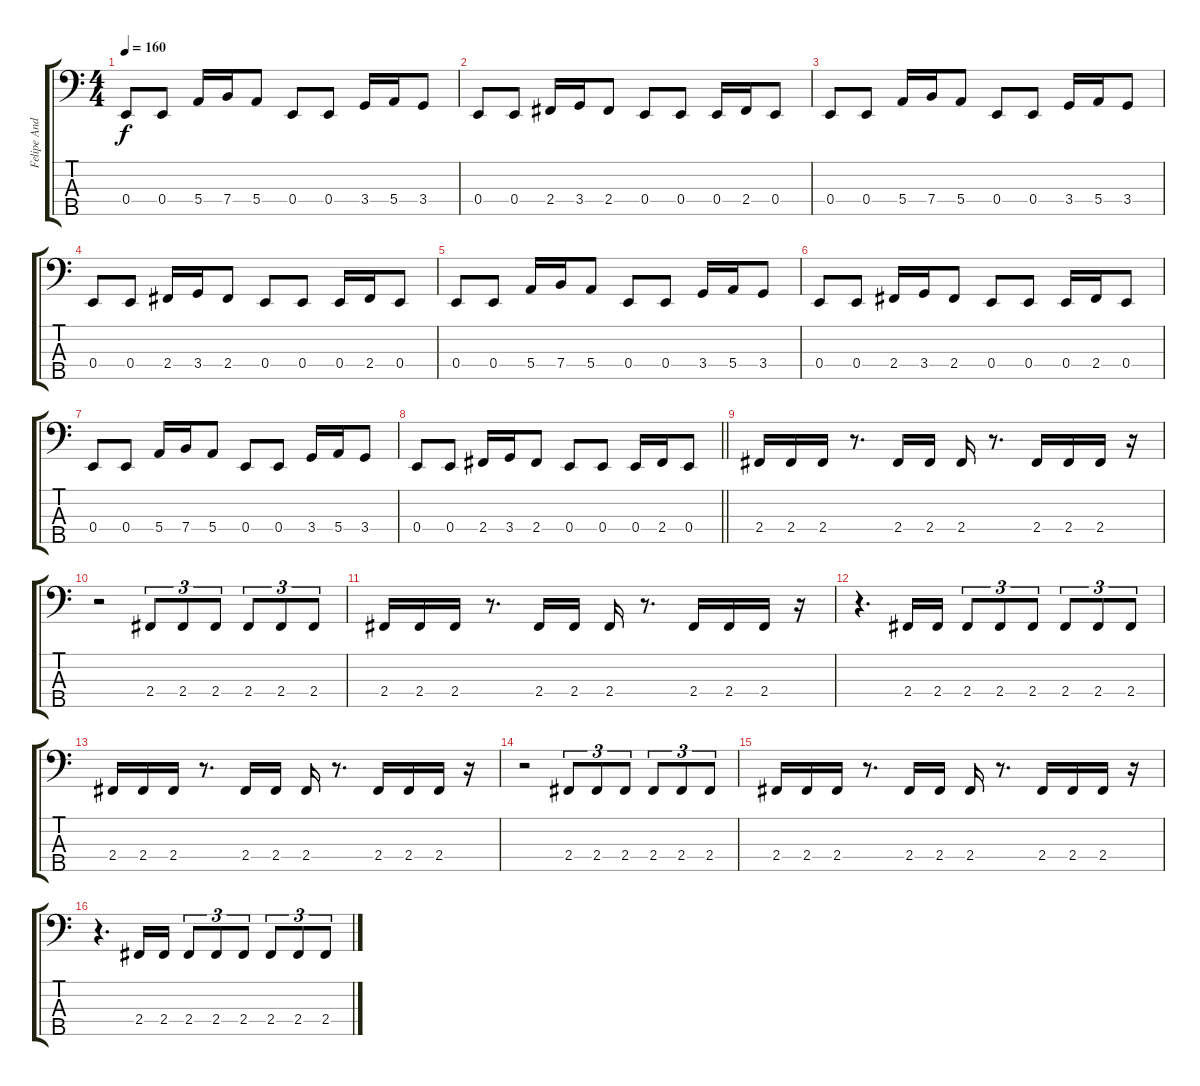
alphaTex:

\track ("Felipe Andreoli" "Felipe And") {instrument fretlessbass}
\staff {score tabs}
\tuning (G2 D2 A1 E1 B0) {hide}
\ts (4 4)
\tempo 160
\clef f4
\ks c
0.4.8{dy f} 0.4.8 5.4.16 7.4.16 5.4.8 0.4.8 0.4.8 3.4.16 5.4.16 3.4.8 |
0.4.8 0.4.8 2.4.16 3.4.16 2.4.8 0.4.8 0.4.8 0.4.16 2.4.16 0.4.8 |
0.4.8 0.4.8 5.4.16 7.4.16 5.4.8 0.4.8 0.4.8 3.4.16 5.4.16 3.4.8 |
0.4.8 0.4.8 2.4.16 3.4.16 2.4.8 0.4.8 0.4.8 0.4.16 2.4.16 0.4.8 |
0.4.8 0.4.8 5.4.16 7.4.16 5.4.8 0.4.8 0.4.8 3.4.16 5.4.16 3.4.8 |
0.4.8 0.4.8 2.4.16 3.4.16 2.4.8 0.4.8 0.4.8 0.4.16 2.4.16 0.4.8 |
0.4.8 0.4.8 5.4.16 7.4.16 5.4.8 0.4.8 0.4.8 3.4.16 5.4.16 3.4.8 |
\barLineRight lightlight
0.4.8 0.4.8 2.4.16 3.4.16 2.4.8 0.4.8 0.4.8 0.4.16 2.4.16 0.4.8 |
2.4.16 2.4.16 2.4.16 r.8{d} 2.4.16 2.4.16 2.4.16 r.8{d} 2.4.16 2.4.16 2.4.16 r.16 |
r.2 2.4.8{tu (3 2)} 2.4.8{tu (3 2)} 2.4.8{tu (3 2)} 2.4.8{tu (3 2)} 2.4.8{tu (3 2)} 2.4.8{tu (3 2)} |
2.4.16 2.4.16 2.4.16 r.8{d} 2.4.16 2.4.16 2.4.16 r.8{d} 2.4.16 2.4.16 2.4.16 r.16 |
r.4{d} 2.4.16 2.4.16 2.4.8{tu (3 2)} 2.4.8{tu (3 2)} 2.4.8{tu (3 2)} 2.4.8{tu (3 2)} 2.4.8{tu (3 2)} 2.4.8{tu (3 2)} |
2.4.16 2.4.16 2.4.16 r.8{d} 2.4.16 2.4.16 2.4.16 r.8{d} 2.4.16 2.4.16 2.4.16 r.16 |
r.2 2.4.8{tu (3 2)} 2.4.8{tu (3 2)} 2.4.8{tu (3 2)} 2.4.8{tu (3 2)} 2.4.8{tu (3 2)} 2.4.8{tu (3 2)} |
2.4.16 2.4.16 2.4.16 r.8{d} 2.4.16 2.4.16 2.4.16 r.8{d} 2.4.16 2.4.16 2.4.16 r.16 |
r.4{d} 2.4.16 2.4.16 2.4.8{tu (3 2)} 2.4.8{tu (3 2)} 2.4.8{tu (3 2)} 2.4.8{tu (3 2)} 2.4.8{tu (3 2)} 2.4.8{tu (3 2)}
